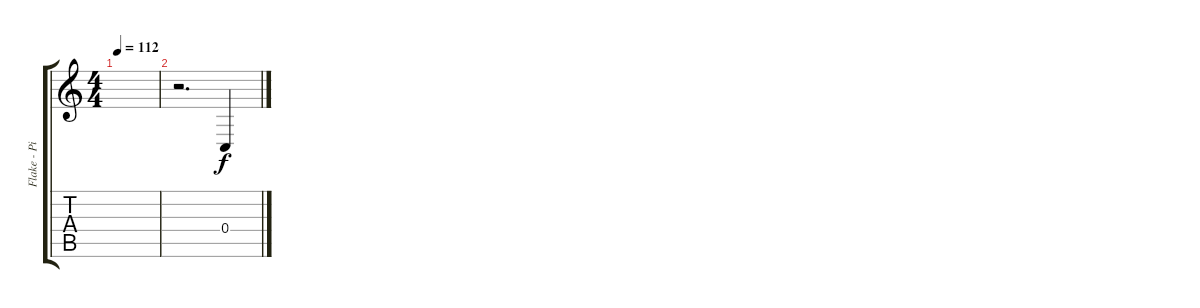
\track ("Flake - Piano" "Flake - Pi") {instrument brightacousticpiano}
\staff {score tabs}
\tuning (D4 A3 F3 C3 G2 C2) {hide}
\ts (4 4)
\tempo 112
\clef g2
\ks c
|
r.2{d} 0.4.4{volume 16 instrument reversecymbal}
